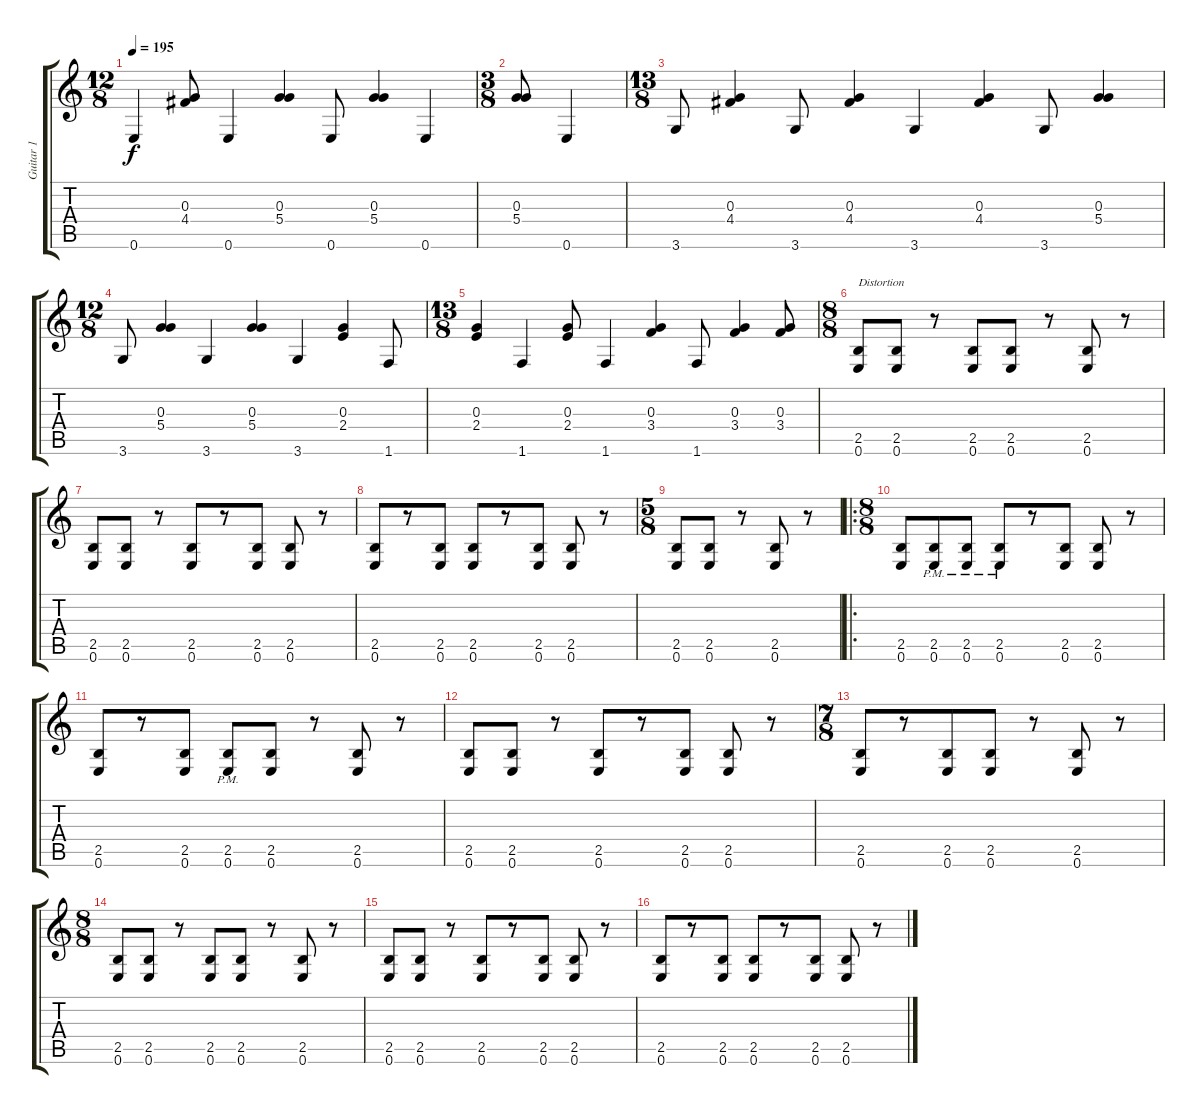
\track ("Guitar 1" "Guitar 1") {instrument distortionguitar}
\staff {score tabs}
\tuning (E4 B3 G3 D3 A2 E2) {hide}
\ts (12 8)
\tempo 195
\clef g2
\ks c
0.6.4{dy f} (0.3 4.4).8 0.6.4 (0.3 5.4).4 0.6.8 (0.3 5.4).4 0.6.4 |
\ts (3 8)
(0.3 5.4).8 0.6.4 |
\ts (13 8)
3.6.8 (0.3 4.4).4 3.6.8 (0.3 4.4).4 3.6.4 (0.3 4.4).4 3.6.8 (0.3 5.4).4 |
\ts (12 8)
3.6.8 (0.3 5.4).4 3.6.4 (0.3 5.4).4 3.6.4 (0.3 2.4).4 1.6.8 |
\ts (13 8)
(0.3 2.4).4 1.6.4 (0.3 2.4).8 1.6.4 (0.3 3.4).4 1.6.8 (0.3 3.4).4 (0.3 3.4).8 |
\ts (8 8)
(2.5 0.6).8{txt "Distortion" instrument distortionguitar} (2.5 0.6).8 r.8 (2.5 0.6).8 (2.5 0.6).8 r.8 (2.5 0.6).8 r.8 |
(2.5 0.6).8 (2.5 0.6).8 r.8 (2.5 0.6).8 r.8 (2.5 0.6).8 (2.5 0.6).8 r.8 |
(2.5 0.6).8 r.8 (2.5 0.6).8 (2.5 0.6).8 r.8 (2.5 0.6).8 (2.5 0.6).8 r.8 |
\ts (5 8)
(2.5 0.6).8 (2.5 0.6).8 r.8 (2.5 0.6).8 r.8 |
\ro
\ts (8 8)
(2.5 0.6).8 (2.5{pm} 0.6{pm}).8 (2.5{pm} 0.6{pm}).8 (2.5{pm} 0.6{pm}).8 r.8 (2.5 0.6).8 (2.5 0.6).8 r.8 |
(2.5 0.6).8 r.8 (2.5 0.6).8 (2.5{pm} 0.6{pm}).8 (2.5 0.6).8 r.8 (2.5 0.6).8 r.8 |
(2.5 0.6).8 (2.5 0.6).8 r.8 (2.5 0.6).8 r.8 (2.5 0.6).8 (2.5 0.6).8 r.8 |
\ts (7 8)
(2.5 0.6).8 r.8 (2.5 0.6).8 (2.5 0.6).8 r.8 (2.5 0.6).8 r.8 |
\ts (8 8)
(2.5 0.6).8 (2.5 0.6).8 r.8 (2.5 0.6).8 (2.5 0.6).8 r.8 (2.5 0.6).8 r.8 |
(2.5 0.6).8 (2.5 0.6).8 r.8 (2.5 0.6).8 r.8 (2.5 0.6).8 (2.5 0.6).8 r.8 |
(2.5 0.6).8 r.8 (2.5 0.6).8 (2.5 0.6).8 r.8 (2.5 0.6).8 (2.5 0.6).8 r.8
